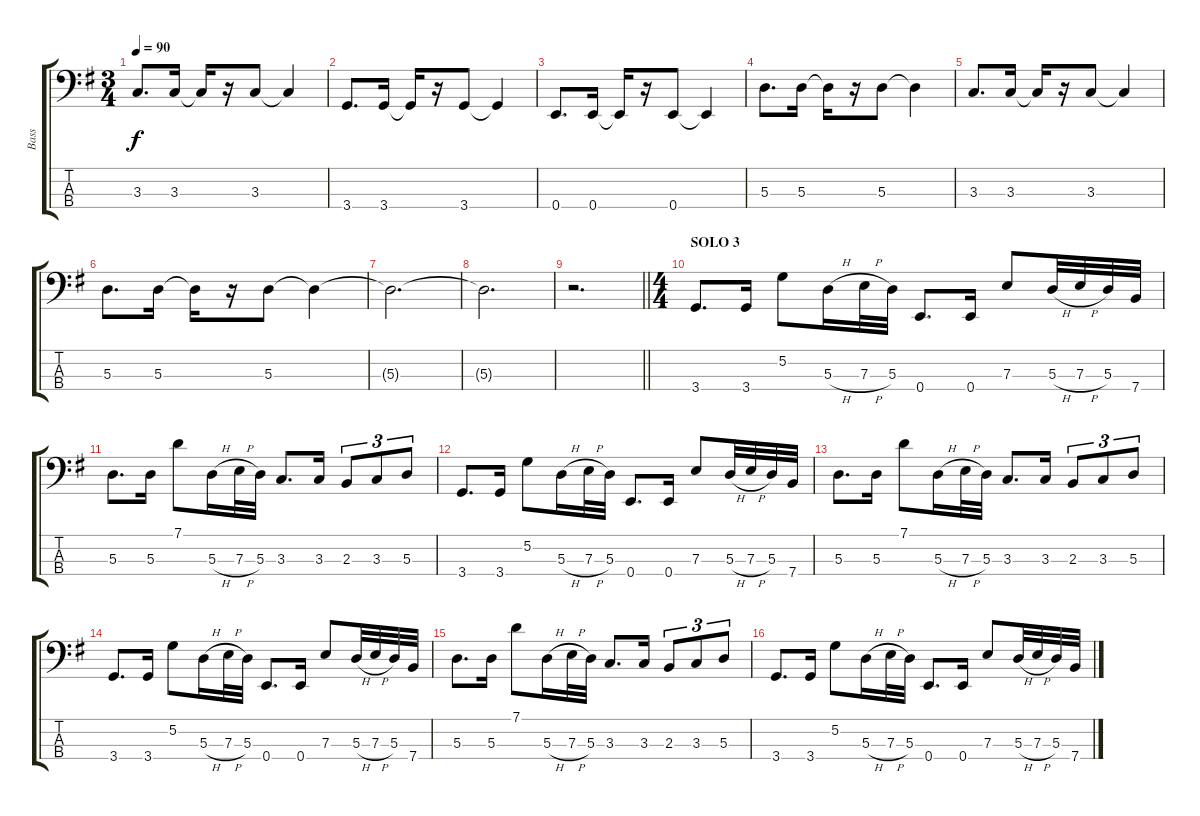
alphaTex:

\track ("Bass" "Bass") {instrument electricbassfinger}
\staff {score tabs}
\tuning (G2 D2 A1 E1) {hide}
\ts (3 4)
\tempo 90
\clef f4
\ks g
3.3.8{d dy f} 3.3.16 3.3{t}.16 r.16 3.3.8 3.3{t}.4 |
3.4.8{d} 3.4.16 3.4{t}.16 r.16 3.4.8 3.4{t}.4 |
0.4.8{d} 0.4.16 0.4{t}.16 r.16 0.4.8 0.4{t}.4 |
5.3.8{d} 5.3.16 5.3{t}.16 r.16 5.3.8 5.3{t}.4 |
3.3.8{d} 3.3.16 3.3{t}.16 r.16 3.3.8 3.3{t}.4 |
5.3.8{d} 5.3.16 5.3{t}.16 r.16 5.3.8 5.3{t}.4 |
5.3{t}.2{d} |
5.3{t}.2{d} |
\barLineRight lightlight
r.2{d} |
\ts (4 4)
\section ("" "SOLO 3")
3.4.8{d} 3.4.16 5.2.8 5.3{h}.16 7.3{h}.32 5.3.32 0.4.8{d} 0.4.16 7.3.8 5.3{h}.32 7.3{h}.32 5.3.32 7.4.32 |
5.3.8{d} 5.3.16 7.1.8 5.3{h}.16 7.3{h}.32 5.3.32 3.3.8{d} 3.3.16 2.3.8{tu (3 2)} 3.3.8{tu (3 2)} 5.3.8{tu (3 2)} |
3.4.8{d} 3.4.16 5.2.8 5.3{h}.16 7.3{h}.32 5.3.32 0.4.8{d} 0.4.16 7.3.8 5.3{h}.32 7.3{h}.32 5.3.32 7.4.32 |
5.3.8{d} 5.3.16 7.1.8 5.3{h}.16 7.3{h}.32 5.3.32 3.3.8{d} 3.3.16 2.3.8{tu (3 2)} 3.3.8{tu (3 2)} 5.3.8{tu (3 2)} |
3.4.8{d} 3.4.16 5.2.8 5.3{h}.16 7.3{h}.32 5.3.32 0.4.8{d} 0.4.16 7.3.8 5.3{h}.32 7.3{h}.32 5.3.32 7.4.32 |
5.3.8{d} 5.3.16 7.1.8 5.3{h}.16 7.3{h}.32 5.3.32 3.3.8{d} 3.3.16 2.3.8{tu (3 2)} 3.3.8{tu (3 2)} 5.3.8{tu (3 2)} |
3.4.8{d} 3.4.16 5.2.8 5.3{h}.16 7.3{h}.32 5.3.32 0.4.8{d} 0.4.16 7.3.8 5.3{h}.32 7.3{h}.32 5.3.32 7.4.32
